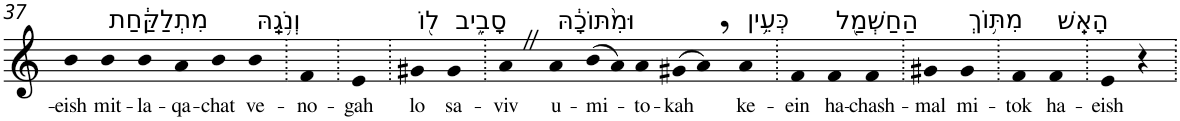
**kern	**text
*part1	*part1
*staff1	*staff1
*I"Piano	*
*I'Pno	*
!!LO:PB:g=z
*clefG2	*
*k[]	*
=37	=37
!	!LO:LY:b
4b	-eish
!LO:TX:a:t=מִתְלַקַּ֔חַת	!
!	!LO:LY:b
4b	mit-
!	!LO:LY:b
4b	-la-
!	!LO:LY:b
4a	-qa-
!	!LO:LY:b
4b	-chat
!LO:TX:a:t=וְנֹ֥גַֽהּ	!
!	!LO:LY:b
4b	ve-
=38.	=38.
!	!LO:LY:b
4f	-no-
=39.	=39.
!	!LO:LY:b
4e	-gah
=40.	=40.
!LO:TX:a:t=ל֖וֹ	!
!	!LO:LY:b
4g#X	lo
!LO:TX:a:t=סָבִ֑יב	!
!	!LO:LY:b
4g#	sa-
=41.	=41.
!	!LO:LY:b
4aZ	-viv
!LO:TX:a:t=וּמִ֨תּוֹכָ֔הּ	!
!	!LO:LY:b
4a	u-
!	!LO:LY:b
(>8b	-mi-
8a)	.
!	!LO:LY:b
4a	-to-
!	!LO:LY:b
(>8g#X	-kah
8a,)	.
!LO:TX:a:t=כְּעֵ֥ין	!
!	!LO:LY:b
4a	ke-
=42.	=42.
!	!LO:LY:b
4f	-ein
!LO:TX:a:t=הַחַשְׁמַ֖ל	!
!	!LO:LY:b
4f	ha-
!	!LO:LY:b
4f	-chash-
=43.	=43.
!	!LO:LY:b
4g#X	-mal
!LO:TX:a:t=מִתּ֥וֹךְ	!
!	!LO:LY:b
4g#	mi-
=44.	=44.
!	!LO:LY:b
4f	-tok
!LO:TX:a:t=הָאֵֽשׁ	!
!	!LO:LY:b
4f	ha-
=45.	=45.
!	!LO:LY:b
4e	-eish
4r	.
=.	=.
*-	*-
